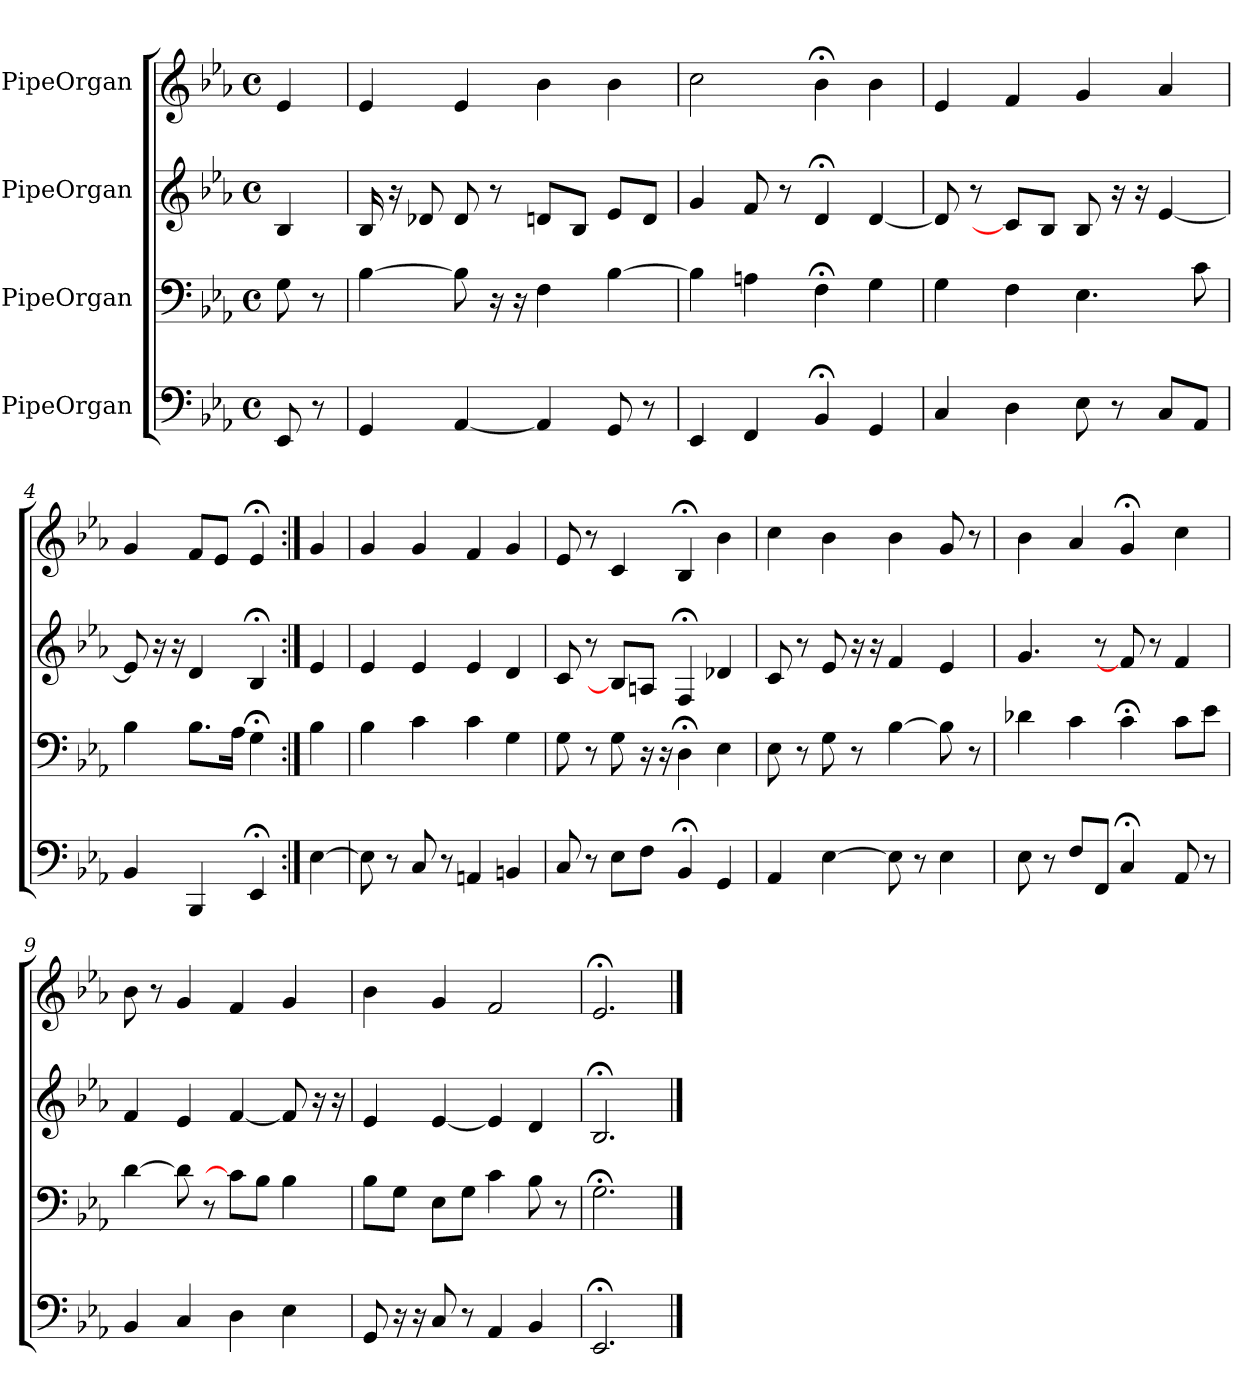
**kern	**kern	**kern	**kern
*part4	*part3	*part2	*part1
*staff4	*staff3	*staff2	*staff1
*I"PipeOrgan	*I"PipeOrgan	*I"PipeOrgan	*I"PipeOrgan
*k[b-e-a-]	*k[b-e-a-]	*k[b-e-a-]	*k[b-e-a-]
*E-:	*E-:	*E-:	*E-:
*M4/4	*M4/4	*M4/4	*M4/4
*met(c)	*met(c)	*met(c)	*met(c)
*MM60	*MM60	*MM60	*MM60
=	=	=	=
8EE-	8G	4B-	4e-
8r	8r	.	.
=1	=1	=1	=1
4GG	[4B-	16B-	4e-
.	.	16r	.
.	.	8d-X	.
[4AA-	8B-]	8d-	4e-
.	16r	8r	.
.	16r	.	.
4AA-]	4F	8dnL	4b-
.	.	8B-J	.
8GG	[4B-	8e-L	4b-
8r	.	8dJ	.
=2	=2	=2	=2
4EE-	4B-]	4g	2cc
4FF	4An	8f	.
.	.	8r	.
4BB-;<	4F;<	4d;<	4b-;<
4GG	4G	[4d	4b-
=3	=3	=3	=3
4C	4G	8d]	4e-
.	.	8r	.
4D	4F	8cL]	4f
.	.	8B-J	.
8E-	4.E-	8B-	4g
8r	.	16r	.
.	.	16r	.
8CL	.	[4e-	4a-
8AA-J	8c	.	.
=4	=4	=4	=4
4BB-	4B-	8e-]	4g
.	.	16r	.
.	.	16r	.
4BBB-	8.B-L	4d	8fL
.	.	.	8e-J
.	16A-Jk	.	.
4EE-;<	4G;<	4B-;<	4e-;<
=:|!	=:|!	=:|!	=:|!
[4E-	4B-	4e-	4g
=5	=5	=5	=5
8E-]	4B-	4e-	4g
8r	.	.	.
8C	4c	4e-	4g
8r	.	.	.
4AAn	4c	4e-	4f
4BBn	4G	4d	4g
=6	=6	=6	=6
8C	8G	8c	8e-
8r	8r	8r	8r
8E-L	8G	8B-L]	4c
8FJ	16r	8AnJ	.
.	16r	.	.
4BB-;<	4D;<	4F;<	4B-;<
4GG	4E-	4d-X	4b-
=7	=7	=7	=7
4AA-	8E-	8c	4cc
.	8r	8r	.
[4E-	8G	8e-	4b-
.	8r	16r	.
.	.	16r	.
8E-]	[4B-	4f	4b-
8r	.	.	.
4E-	8B-]	4e-	8g
.	8r	.	8r
=8	=8	=8	=8
8E-	4d-X	4.g	4b-
8r	.	.	.
8FL	4c	.	4a-
8FFJ	.	8r	.
4C;<	4c;<	8f]	4g;<
.	.	8r	.
8AA-	8cL	4f	4cc
8r	8e-J	.	.
=9	=9	=9	=9
4BB-	[4d	4f	8b-
.	.	.	8r
4C	8d]	4e-	4g
.	8r	.	.
4D	8cL]	[4f	4f
.	8B-J	.	.
4E-	4B-	8f]	4g
.	.	16r	.
.	.	16r	.
=10	=10	=10	=10
8GG	8B-L	4e-	4b-
16r	8GJ	.	.
16r	.	.	.
8C	8E-L	[4e-	4g
8r	8GJ	.	.
4AA-	4c	4e-]	2f
4BB-	8B-	4d	.
.	8r	.	.
=11	=11	=11	=11
2.EE-;<	2.G;<	2.B-;<	2.e-;<
==	==	==	==
*-	*-	*-	*-
